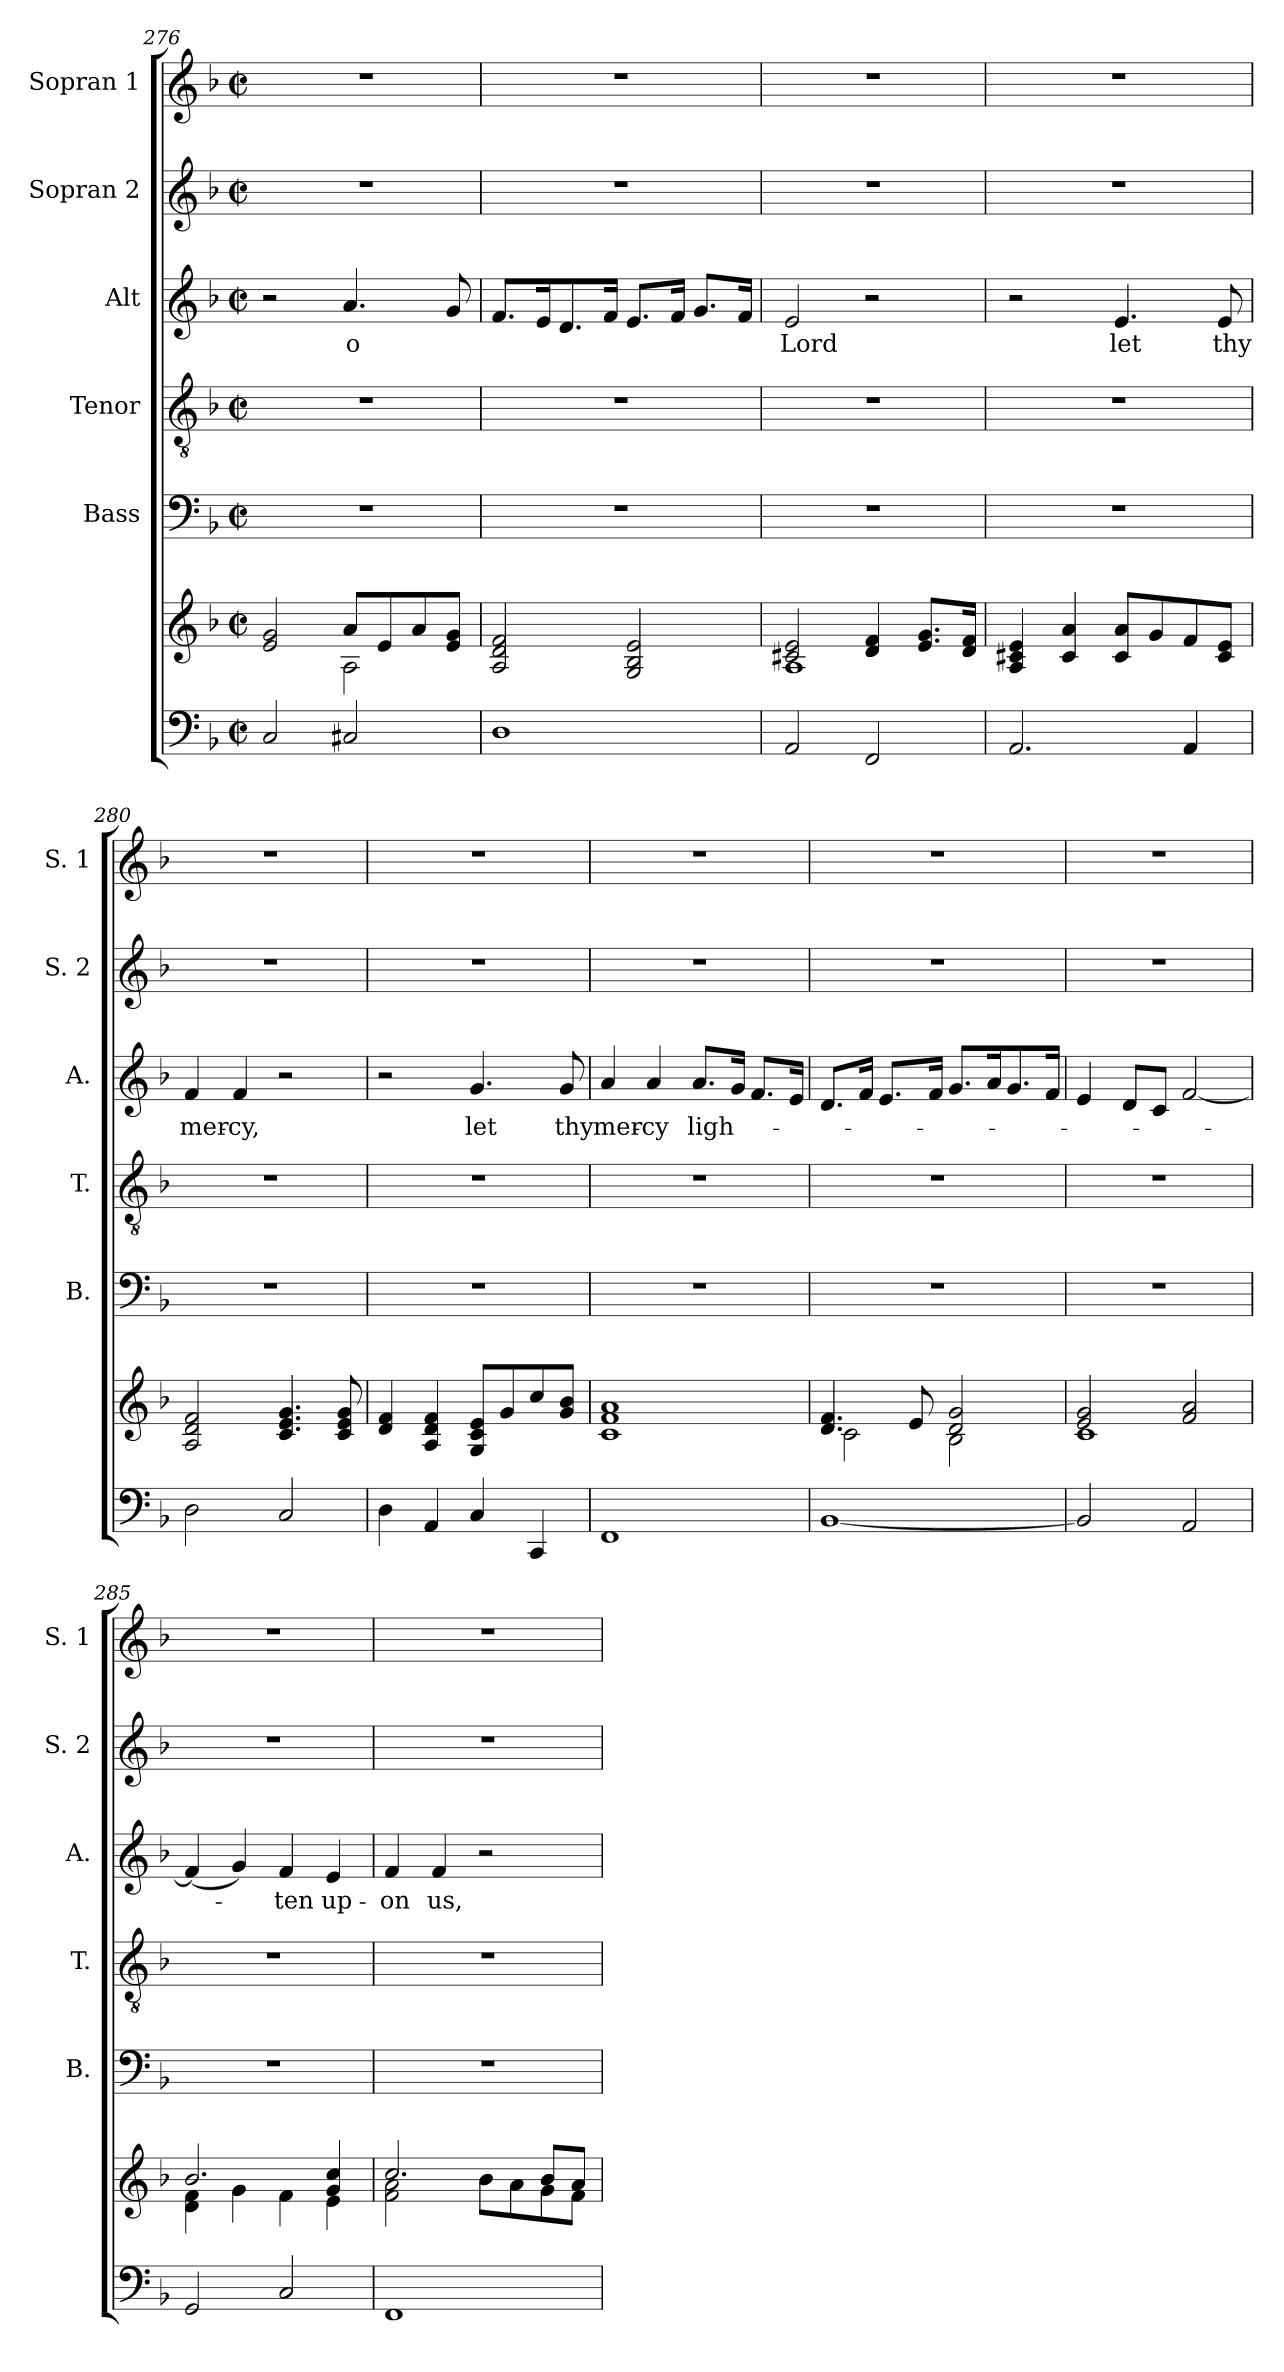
**kern	**kern	**kern	**kern	**kern	**text	**kern	**kern
*part6	*part6	*part5	*part4	*part3	*part3	*part2	*part1
*staff7	*staff6	*staff5	*staff4	*staff3	*staff3	*staff2	*staff1
*	*	*I"Bass	*I"Tenor	*I"Alt	*	*I"Sopran 2	*I"Sopran 1
*	*	*I'B.	*I'T.	*I'A.	*	*I'S. 2	*I'S. 1
*clefF4	*clefG2	*clefF4	*clefGv2	*clefG2	*	*clefG2	*clefG2
*k[b-]	*k[b-]	*k[b-]	*k[b-]	*k[b-]	*	*k[b-]	*k[b-]
*F:	*F:	*F:	*F:	*F:	*	*F:	*F:
*M2/2	*M2/2	*M2/2	*M2/2	*M2/2	*	*M2/2	*M2/2
*met(c|)	*met(c|)	*met(c|)	*met(c|)	*met(c|)	*	*met(c|)	*met(c|)
=276	=276	=276	=276	=276	=276	=276	=276
*	*^	*	*	*	*	*	*
2C/	2e/ 2g/	2ryy	1r	1r	2r	.	1r	1r
!	!	!	!	!	!	!LO:LY:b	!	!
2C#X/	8a/L	2A\	.	.	4.a/	o	.	.
.	8e/	.	.	.	.	.	.	.
.	8a/	.	.	.	.	.	.	.
.	8e/ 8g/J	.	.	.	8g/	.	.	.
*	*v	*v	*	*	*	*	*	*
=277	=277	=277	=277	=277	=277	=277	=277
1D	2A/ 2d/ 2f/	1r	1r	8.f/L	.	1r	1r
.	.	.	.	16e/k	.	.	.
.	.	.	.	8.d/	.	.	.
.	.	.	.	16f/Jk	.	.	.
.	2G/ 2B-/ 2e/	.	.	8.e/L	.	.	.
.	.	.	.	16f/Jk	.	.	.
.	.	.	.	8.g/L	.	.	.
.	.	.	.	16f/Jk	.	.	.
=278	=278	=278	=278	=278	=278	=278	=278
*	*^	*	*	*	*	*	*
!	!	!	!	!	!	!LO:LY:b	!	!
2AA/	2c#X/ 2e/	1A	1r	1r	2e/	Lord	1r	1r
2FF/	4d/ 4f/	.	.	.	2r	.	.	.
.	8.e/ 8.g/L	.	.	.	.	.	.	.
.	16d/ 16f/Jk	.	.	.	.	.	.	.
*	*v	*v	*	*	*	*	*	*
=279	=279	=279	=279	=279	=279	=279	=279
2.AA/	4A/ 4c#X/ 4e/	1r	1r	2r	.	1r	1r
.	4c#/ 4a/	.	.	.	.	.	.
!	!	!	!	!	!LO:LY:b	!	!
.	8c#/ 8a/L	.	.	4.e/	let	.	.
.	8g/	.	.	.	.	.	.
4AA/	8f/	.	.	.	.	.	.
!	!	!	!	!	!LO:LY:b	!	!
.	8c#/ 8e/J	.	.	8e/	thy	.	.
=280	=280	=280	=280	=280	=280	=280	=280
!	!	!	!	!	!LO:LY:b	!	!
2D\	2A/ 2d/ 2f/	1r	1r	4f/	mer-	1r	1r
!	!	!	!	!	!LO:LY:b	!	!
.	.	.	.	4f/	-cy,	.	.
2C/	4.c/ 4.e/ 4.g/	.	.	2r	.	.	.
.	8c/ 8e/ 8g/	.	.	.	.	.	.
=281	=281	=281	=281	=281	=281	=281	=281
4D\	4d/ 4f/	1r	1r	2r	.	1r	1r
4AA/	4A/ 4d/ 4f/	.	.	.	.	.	.
!	!	!	!	!	!LO:LY:b	!	!
4C/	8G/ 8c/ 8e/L	.	.	4.g/	let	.	.
.	8g/	.	.	.	.	.	.
4CC/	8cc/	.	.	.	.	.	.
!	!	!	!	!	!LO:LY:b	!	!
.	8g/ 8b-/J	.	.	8g/	thy	.	.
!!LO:PB:g=z
=282	=282	=282	=282	=282	=282	=282	=282
!	!	!	!	!	!LO:LY:b	!	!
1FF	1c 1f 1a	1r	1r	4a/	mer-	1r	1r
!	!	!	!	!	!LO:LY:b	!	!
.	.	.	.	4a/	-cy	.	.
!	!	!	!	!	!LO:LY:b	!	!
.	.	.	.	8.a/L	ligh-	.	.
.	.	.	.	16g/Jk	.	.	.
.	.	.	.	8.f/L	.	.	.
.	.	.	.	16e/Jk	.	.	.
=283	=283	=283	=283	=283	=283	=283	=283
*	*^	*	*	*	*	*	*
[1BB-	4.d/ 4.f/	2c\	1r	1r	8.d/L	.	1r	1r
.	.	.	.	.	16f/Jk	.	.	.
.	.	.	.	.	8.e/L	.	.	.
.	8e/	.	.	.	.	.	.	.
.	.	.	.	.	16f/Jk	.	.	.
.	2d/ 2g/	2B-\	.	.	8.g/L	.	.	.
.	.	.	.	.	16a/k	.	.	.
.	.	.	.	.	8.g/	.	.	.
.	.	.	.	.	16f/Jk	.	.	.
=284	=284	=284	=284	=284	=284	=284	=284	=284
2BB-/]	2e/ 2g/	1c	1r	1r	4e/	.	1r	1r
.	.	.	.	.	8d/L	.	.	.
.	.	.	.	.	8c/J	.	.	.
2AA/	2f/ 2a/	.	.	.	[2f/	.	.	.
=285	=285	=285	=285	=285	=285	=285	=285	=285
2GG/	2.b-/	4d\ 4f\	1r	1r	(<4f/]	.	1r	1r
.	.	4g\	.	.	4g/)	.	.	.
!	!	!	!	!	!	!LO:LY:b	!	!
2C/	.	4f\	.	.	4f/	-ten	.	.
!	!	!	!	!	!	!LO:LY:b	!	!
.	4g/ 4cc/	4e\	.	.	4e/	up-	.	.
=286	=286	=286	=286	=286	=286	=286	=286	=286
!	!	!	!	!	!	!LO:LY:b	!	!
1FF	2.cc/	2f\ 2a\	1r	1r	4f/	-on	1r	1r
!	!	!	!	!	!	!LO:LY:b	!	!
.	.	.	.	.	4f/	us,	.	.
.	.	8b-\L	.	.	2r	.	.	.
.	.	8a\	.	.	.	.	.	.
.	8b-/L	8g\	.	.	.	.	.	.
.	8a/J	8f\J	.	.	.	.	.	.
*	*v	*v	*	*	*	*	*	*
=	=	=	=	=	=	=	=
*-	*-	*-	*-	*-	*-	*-	*-
